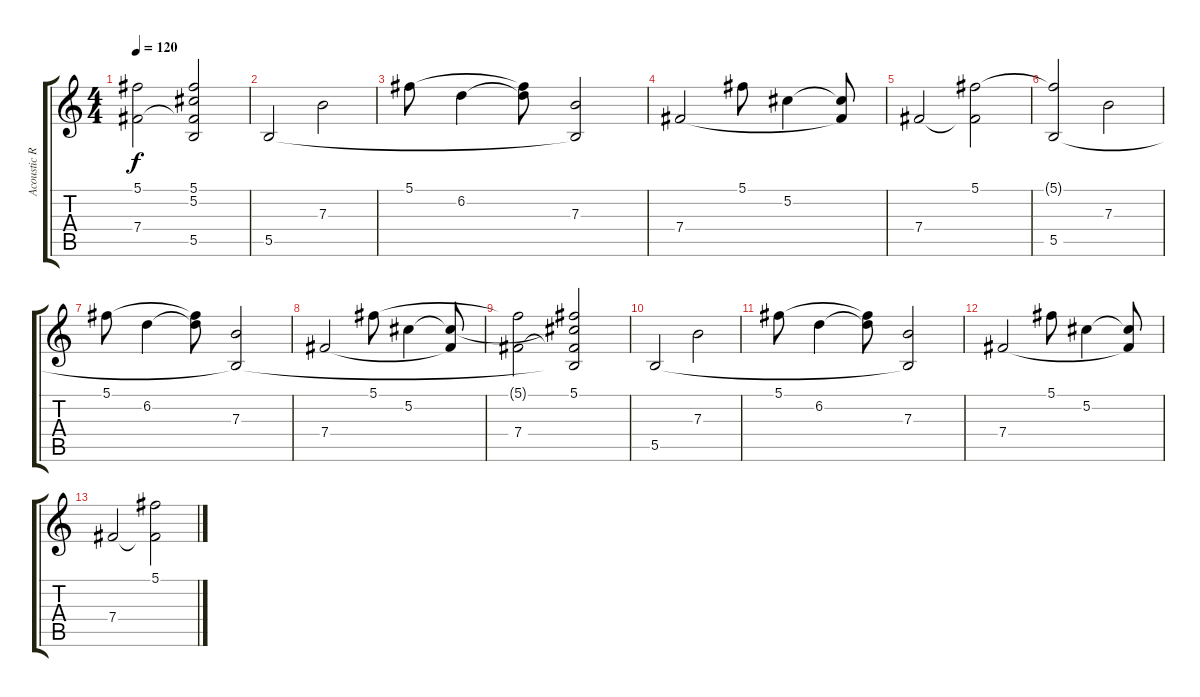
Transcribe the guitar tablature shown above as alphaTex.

\track ("Acoustic Riff" "Acoustic R") {instrument acousticguitarsteel}
\staff {score tabs}
\tuning (Db4 Ab3 E3 B2 Gb2 Db2) {hide}
\ts (4 4)
\tempo 120
\clef g2
\ks c
(5.1{t} 7.4).2{dy f} (5.1 5.2{t} 7.4{t} 5.5{t}).2 |
5.5.2 7.3.2 |
5.1.8 6.2.4 (5.1{t} 6.2{t}).8 (7.3 5.5{t}).2 |
7.4.2 5.1.8 5.2.4 (5.2{t} 7.4{t}).8 |
7.4.2 (5.1 7.4{t}).2 |
(5.1{t} 5.5).2 7.3.2 |
5.1.8 6.2.4 (5.1{t} 6.2{t}).8 (7.3 5.5{t}).2 |
7.4.2 5.1.8 5.2.4 (5.2{t} 7.4{t}).8 |
(5.1{t} 7.4).2 (5.1 5.2{t} 7.4{t} 5.5{t}).2 |
5.5.2 7.3.2 |
5.1.8 6.2.4 (5.1{t} 6.2{t}).8 (7.3 5.5{t}).2 |
7.4.2 5.1.8 5.2.4 (5.2{t} 7.4{t}).8 |
7.4.2 (5.1 7.4{t}).2
